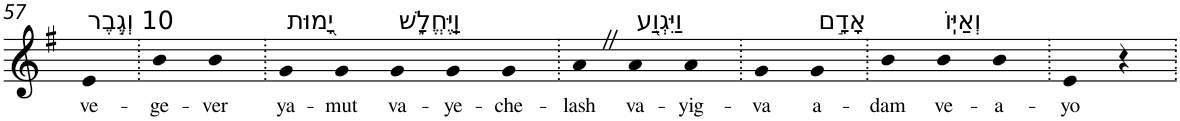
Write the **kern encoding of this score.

**kern	**text
*part1	*part1
*staff1	*staff1
*I"Piano	*
*I'Pno	*
!!LO:PB:g=z
*clefG2	*
*k[f#]	*
*G:	*
=57	=57
!LO:TX:a:t=10 וְגֶ֣בֶר	!
!	!LO:LY:b
4e	ve-
=58.	=58.
!	!LO:LY:b
4b	-ge-
!	!LO:LY:b
4b	-ver
=59.	=59.
!LO:TX:a:t=יָ֭מוּת	!
!	!LO:LY:b
4g	ya-
!	!LO:LY:b
4g	-mut
!LO:TX:a:t=וַֽיֶּחֱלָ֑שׁ	!
!	!LO:LY:b
4g	va-
!	!LO:LY:b
4g	-ye-
!	!LO:LY:b
4g	-che-
=60.	=60.
!	!LO:LY:b
4aZ	-lash
!LO:TX:a:t=וַיִּגְוַ֖ע	!
!	!LO:LY:b
4a	va-
!	!LO:LY:b
4a	-yig-
=61.	=61.
!	!LO:LY:b
4g	-va
!LO:TX:a:t=אָדָ֣ם	!
!	!LO:LY:b
4g	a-
=62.	=62.
!	!LO:LY:b
4b	-dam
!LO:TX:a:t=וְאַיּֽוֹ	!
!	!LO:LY:b
4b	ve-
!	!LO:LY:b
4b	-a-
=63.	=63.
!	!LO:LY:b
4e	-yo
4r	.
=.	=.
*-	*-
